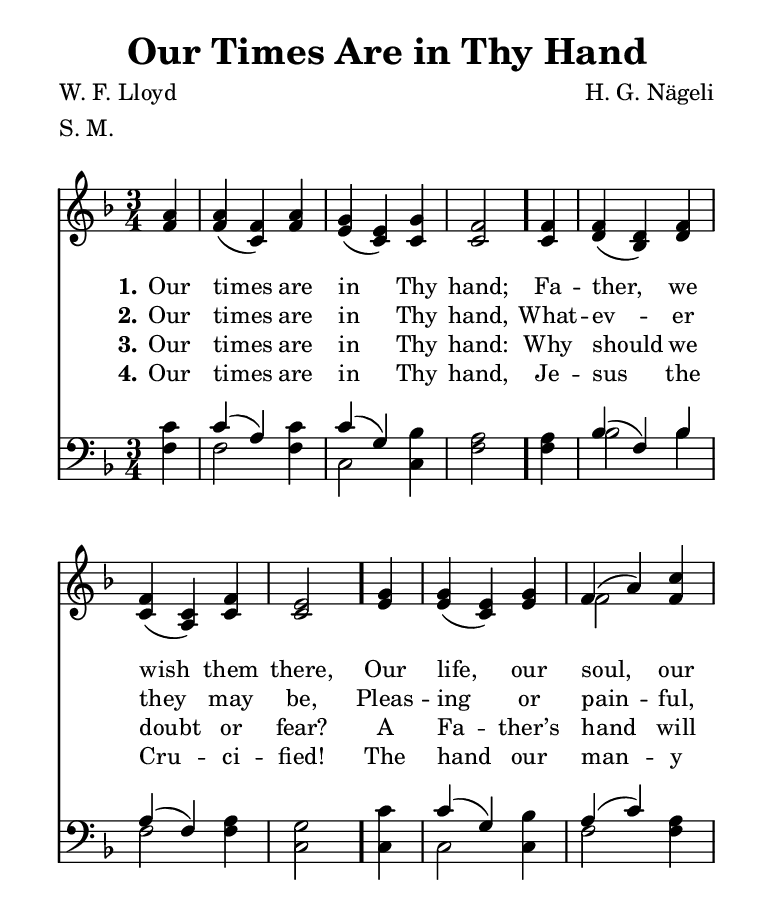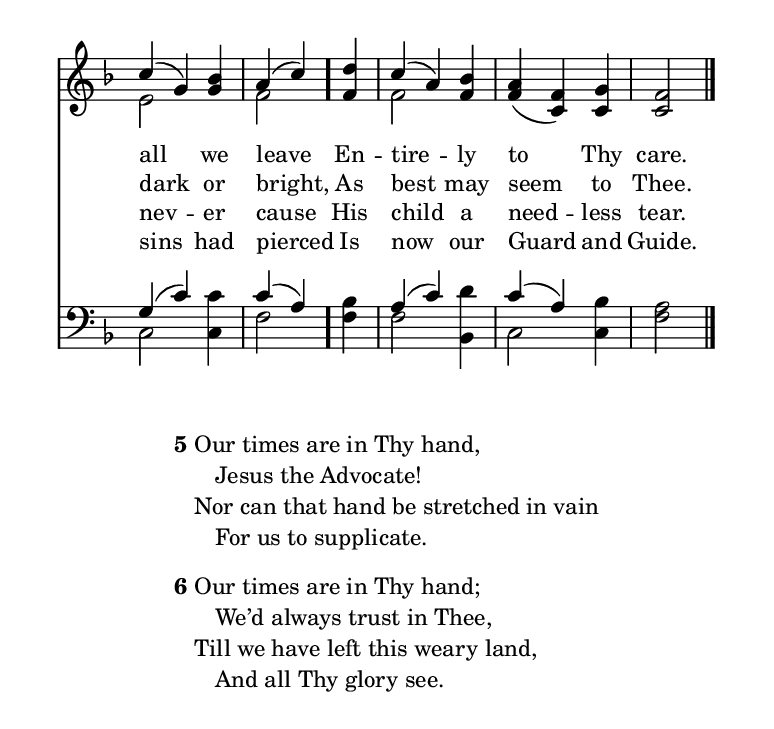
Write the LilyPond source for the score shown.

\include "common/global.ily"
\paper {
  \include "common/paper.ily"
  ragged-bottom = ##t
}

\header{
  hymnnumber = "257"
  title = "Our Times Are in Thy Hand"
  tunename = "Dennis" % from Metrical Index of Tunes
  meter = "S. M." % from Metrical Index of Tunes
  poet = "W. F. Lloyd"
  composer = "H. G. Nägeli"
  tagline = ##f
}

global = {
  \include "common/overrides.ily"
  \override Staff.TimeSignature.style = #'numbered
  \time 3/4
  \override Score.MetronomeMark.transparent = ##t % hide all fermata changes too
  \tempo 4=80
  \key f \major
  \partial 4
  \autoBeamOff
}

notesSoprano = {
\global
\relative c'' {

  a4 | a( f) a | g( e) g | f2
  f4 | f( d) f | f( c) f | e2 \eogbreak
  g4 | g( e) g | f( a) c | c( g) bes | a( c)
  d4 | c( a) bes | a( f) g | f2 \eogbreak

  \bar "|."

}
}

notesAlto = {
\global
\relative e' {

  f4 | f( c) f | e( c) c | c2
  c4 | d( bes) d | c( a) c | c2
  e4 | e( c) e | f2 f4 | e2 g4 | f2
  f4 | f2 f4 | f( c) c | c2

}
}

notesTenor = {
\global
\relative a {

  c4 | c( a) c | c( g) bes | a2
  a4 | bes( f) bes | a( f) a | g2
  c4 | c( g) bes | a( c) a | g( c) c | c( a)
  bes4 | a( c) d | c( a) bes | a2

}
}

notesBass = {
\global
\relative f {

  f4 | f2 f4 | c2 c4 | f2
  f4 | bes2 bes4 | f2 f4 | c2
  c4 | c2 c4 | f2 f4 | c2 c4 | f2
  f4 | f2 bes,4 | c2 c4 | f2

}
}

wordsA = \lyricmode {
\set stanza = "1."

Our times are in Thy hand; \bar "."
Fa -- ther, we wish them there, \bar "."
Our life, our soul, our all we leave \bar "."
En -- tire -- ly to Thy care. \bar "."

}

wordsB = \lyricmode {
\set stanza = "2."

Our times are in Thy hand,
What -- ev -- er they may be,
Pleas -- ing or pain -- ful, dark or bright,
As best may seem to Thee.

}

wordsC = \lyricmode {
\set stanza = "3."

Our times are in Thy hand:
Why should we doubt or fear?
A Fa -- ther’s hand will nev -- er cause
His child a need -- less tear.

}

wordsD = \lyricmode {
\set stanza = "4."

Our times are in Thy hand,
Je -- sus the Cru -- ci -- fied!
The hand our man -- y sins had pierced
Is now our Guard and Guide.

}

wordsE = \markuplist {

\line { Our times are in Thy hand, }
\line { { \hspace #2 } Jesus the Advocate! }
\line { Nor can that hand be stretched in vain }
\line { { \hspace #2 } For us to supplicate. }

}

wordsF = \markuplist {

\line { Our times are in Thy hand; }
\line { { \hspace #2 } We’d always trust in Thee, }
\line { Till we have left this weary land, }
\line { { \hspace #2 } And all Thy glory see. }

}

\score {
  \context ChoirStaff <<
    \context Staff = upper <<
      \set Staff.autoBeaming = ##f
      \set ChoirStaff.systemStartDelimiter = #'SystemStartBar
      \set ChoirStaff.printPartCombineTexts = ##f
      \partcombine #'(2 . 11) \notesSoprano \notesAlto
      \context NullVoice = sopranos { \voiceOne << \notesSoprano >> }
      \context Lyrics = one   \lyricsto sopranos \wordsA
      \context Lyrics = two   \lyricsto sopranos \wordsB
      \context Lyrics = three \lyricsto sopranos \wordsC
      \context Lyrics = four  \lyricsto sopranos \wordsD
    >>
    \context Staff = men <<
      \set Staff.autoBeaming = ##f
      \clef bass
      \set ChoirStaff.printPartCombineTexts = ##f
      \partcombine #'(2 . 11) \notesTenor \notesBass
    >>
  >>
  \layout {
    \include "common/layout.ily"
  }
  \midi{
    \include "common/midi.ily"
  }
}

\noPageBreak

\markup { \fill-line { \column {
  \line{ \bold 5 \column { \wordsE } } \combine \null \vspace #0.4
  \line{ \bold 6 \column { \wordsF } } \combine \null \vspace #0.4
} } }

\version "2.19.49"  % necessary for upgrading to future LilyPond versions.

% vi:set et ts=2 sw=2 ai nocindent syntax=lilypond:
